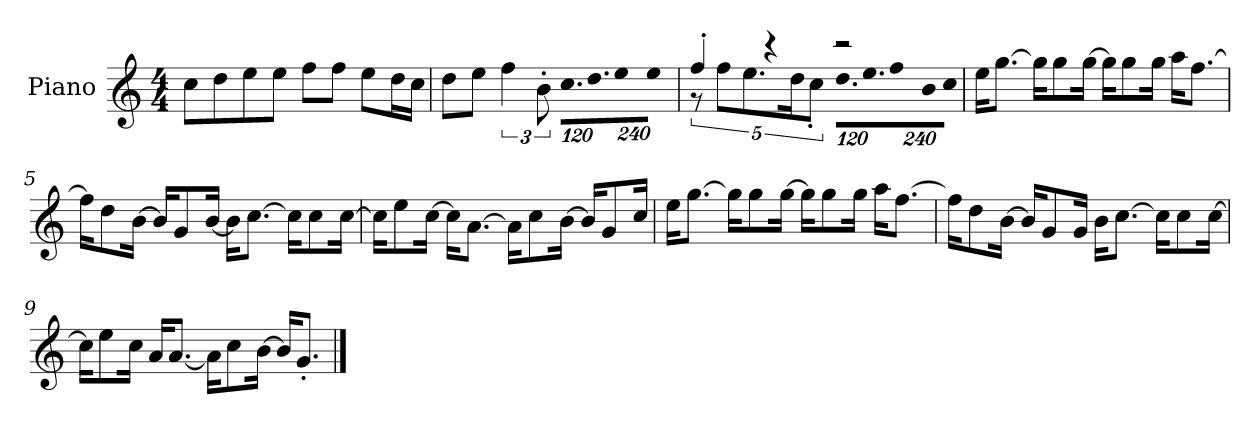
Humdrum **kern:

**kern
*part1
*staff1
*I"Piano
*I'P-no
*clefG2
*k[]
*M4/4
*MM90
=1
8cc\L
8dd\
8ee\
8ee\J
8ff\L
8ff\J
8ee\L
16dd\L
16cc\JJ
=2
8dd\L
8ee\J
6ff\
12b'\
*Xbrackettup
!LO:N:vis=16.
960%103cc\LL
!LO:N:vis=16.
960%103dd\J
!LO:N:vis=8
960%137ee\
!LO:N:vis=8
960%137ee\J
=3
*^
*	*brackettup
4ff'/	10r
.	10ff\L
.	10.ee\
4r	.
.	20dd\K
.	10cc'\J
*	*Xbrackettup
!	!LO:N:vis=16.
2r	960%103dd\LL
!	!LO:N:vis=16.
.	960%103ee\J
!	!LO:N:vis=8
.	960%137ff\
!	!LO:N:vis=16
.	1920%137b\L
!	!LO:N:vis=16
.	1920%137cc\JJ
*v	*v
=4
16ee\KL
[8.gg\J
16gg\KL]
8gg\
[16gg\Jk
16gg\KL]
8gg\
16gg\Jk
16aa\KL
[8.ff\J
!!LO:LB:g=z
=5
16ff\KL]
8dd\
[16b\Jk
16b/KL]
8g/
[16b/Jk
16b\KL]
[8.cc\J
16cc\KL]
8cc\
[16cc\Jk
=6
16cc\KL]
8ee\
[16cc\Jk
16cc\KL]
[8.a\J
16a\KL]
8cc\
[16b\Jk
16b/KL]
8g/
16cc/Jk
=7
16ee\KL
[8.gg\J
16gg\KL]
8gg\
[16gg\Jk
16gg\KL]
8gg\
16gg\Jk
16aa\KL
[8.ff\J
=8
16ff\KL]
8dd\
[16b\Jk
16b/KL]
8g/
16g/Jk
16b\KL
[8.cc\J
16cc\KL]
8cc\
[16cc\Jk
!!LO:LB:g=z
=9
16cc\KL]
8ee\
16cc\Jk
16a/KL
[8.a/J
16a\KL]
8cc\
[16b\Jk
16b/KL]
8.g'/J
==
*-
